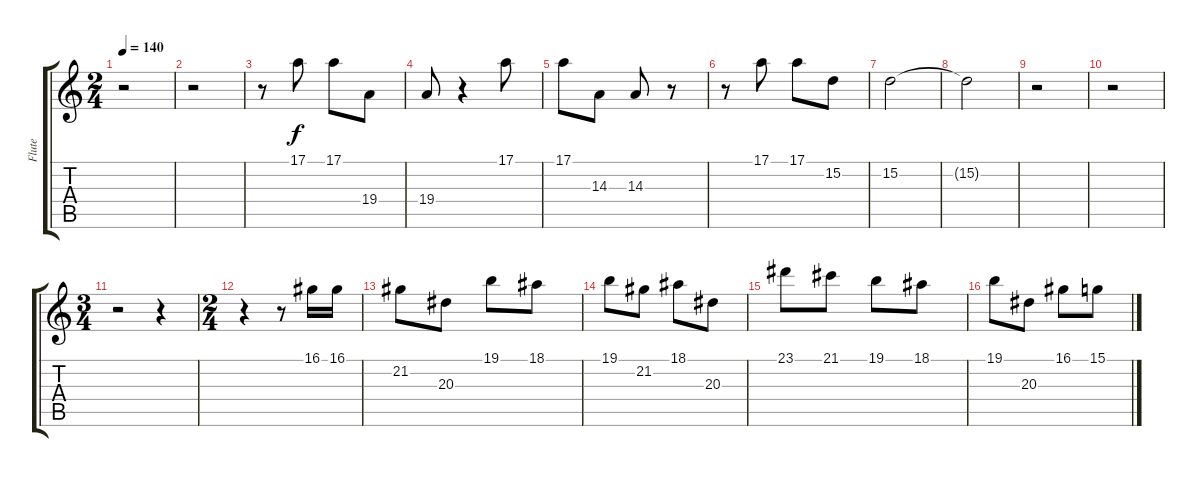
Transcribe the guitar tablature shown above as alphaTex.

\track ("Flute" "Flute") {instrument flute}
\staff {score tabs}
\tuning (E4 B3 G3 D3 A2 E2) {hide}
\ts (2 4)
\tempo 140
\clef g2
\ks c
r.2{dy f} |
r.2 |
r.8 17.1.8 17.1.8 19.4.8 |
19.4.8 r.4 17.1.8 |
17.1.8 14.3.8 14.3.8 r.8 |
r.8 17.1.8 17.1.8 15.2.8 |
15.2.2 |
15.2{t}.2 |
r.2 |
r.2 |
\ts (3 4)
r.2 r.4 |
\ts (2 4)
r.4 r.8 16.1.16 16.1.16 |
21.2.8 20.3.8 19.1.8 18.1.8 |
19.1.8 21.2.8 18.1.8 20.3.8 |
23.1.8 21.1.8 19.1.8 18.1.8 |
19.1.8 20.3.8 16.1.8 15.1.8
